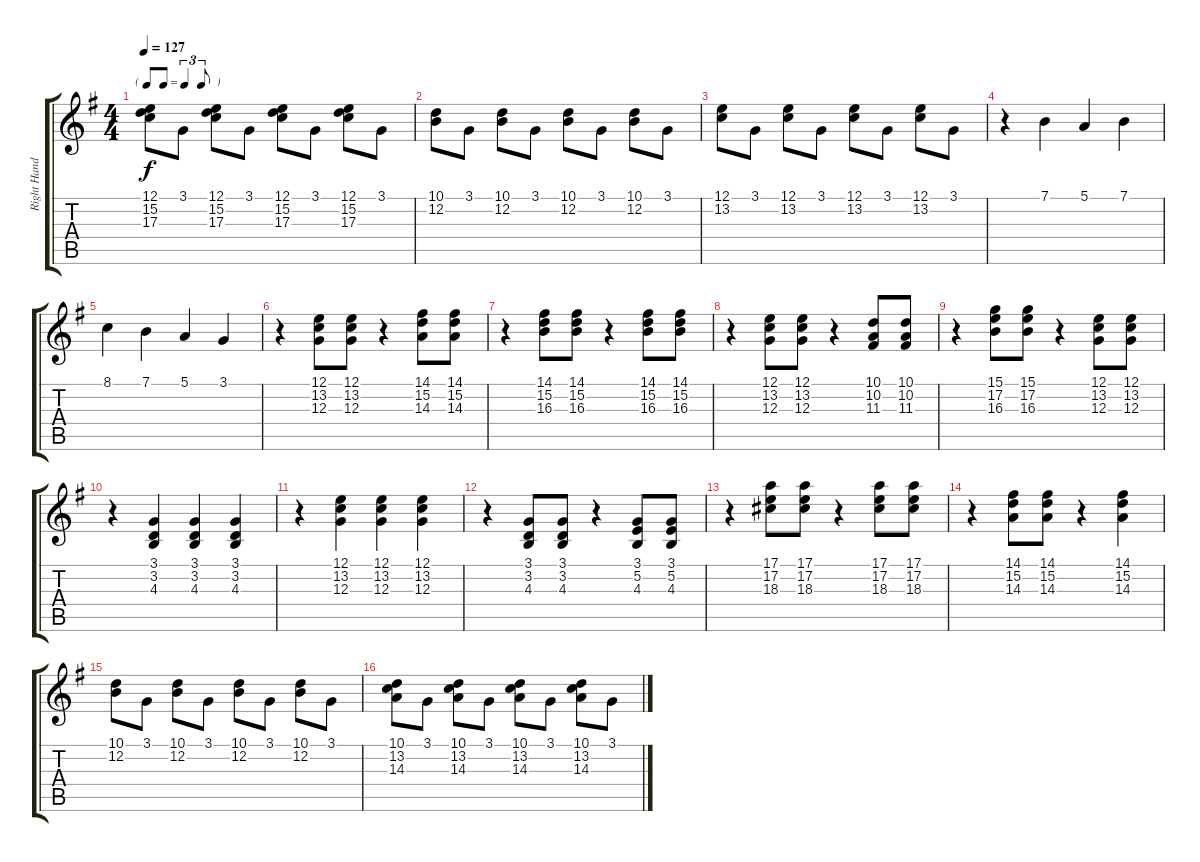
\track ("Right Hand" "Right Hand") {instrument electricgrandpiano}
\staff {score tabs}
\tuning (E4 B3 G3 D3 A2 E2) {hide}
\ts (4 4)
\tf triplet8th
\tempo 127
\clef g2
\ks g
(12.1 15.2 17.3).8{dy f} 3.1.8 (12.1 15.2 17.3).8 3.1.8 (12.1 15.2 17.3).8 3.1.8 (12.1 15.2 17.3).8 3.1.8 |
(10.1 12.2).8 3.1.8 (10.1 12.2).8 3.1.8 (10.1 12.2).8 3.1.8 (10.1 12.2).8 3.1.8 |
(12.1 13.2).8 3.1.8 (12.1 13.2).8 3.1.8 (12.1 13.2).8 3.1.8 (12.1 13.2).8 3.1.8 |
r.4 7.1.4 5.1.4 7.1.4 |
8.1.4 7.1.4 5.1.4 3.1.4 |
r.4{balance 2} (12.1 13.2 12.3).8 (12.1 13.2 12.3).8 r.4 (14.1 15.2 14.3).8 (14.1 15.2 14.3).8 |
r.4 (14.1 15.2 16.3).8 (14.1 15.2 16.3).8 r.4 (14.1 15.2 16.3).8 (14.1 15.2 16.3).8 |
r.4 (12.1 13.2 12.3).8 (12.1 13.2 12.3).8 r.4 (10.1 10.2 11.3).8 (10.1 10.2 11.3).8 |
r.4 (15.1 17.2 16.3).8 (15.1 17.2 16.3).8 r.4 (12.1 13.2 12.3).8 (12.1 13.2 12.3).8 |
r.4 (3.1 3.2 4.3).4 (3.1 3.2 4.3).4 (3.1 3.2 4.3).4 |
r.4 (12.1 13.2 12.3).4 (12.1 13.2 12.3).4 (12.1 13.2 12.3).4 |
r.4 (3.1 3.2 4.3).8 (3.1 3.2 4.3).8 r.4 (3.1 5.2 4.3).8 (3.1 5.2 4.3).8 |
r.4 (17.1 17.2 18.3).8 (17.1 17.2 18.3).8 r.4 (17.1 17.2 18.3).8 (17.1 17.2 18.3).8 |
r.4 (14.1 15.2 14.3).8 (14.1 15.2 14.3).8 r.4 (14.1 15.2 14.3).4 |
(10.1 12.2).8{balance 8} 3.1.8 (10.1 12.2).8 3.1.8 (10.1 12.2).8 3.1.8 (10.1 12.2).8 3.1.8 |
(10.1 13.2 14.3).8 3.1.8 (10.1 13.2 14.3).8 3.1.8 (10.1 13.2 14.3).8 3.1.8 (10.1 13.2 14.3).8 3.1.8
